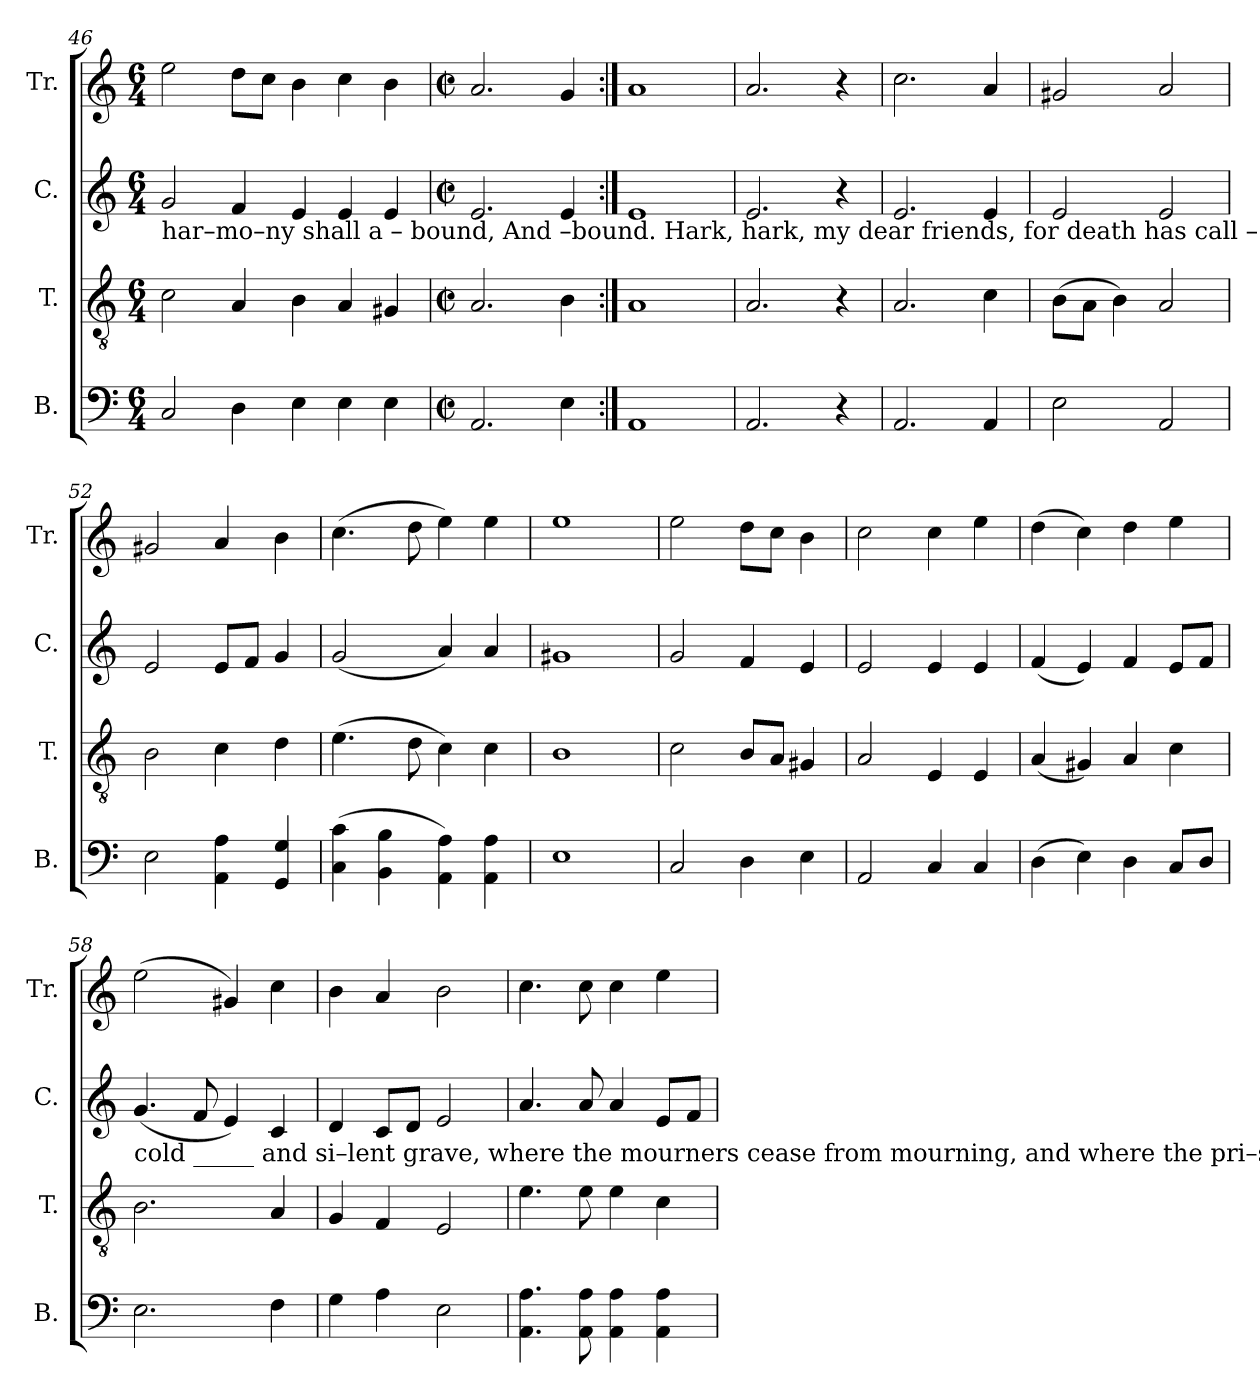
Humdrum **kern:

**kern	**kern	**kern	**kern
*part4	*part3	*part2	*part1
*staff4	*staff3	*staff2	*staff1
*I"B.	*I"T.	*I"C.	*I"Tr.
*I'B.	*I'T.	*I'C.	*I'Tr.
!!LO:LB:g=z
*clefF4	*clefGv2	*clefG2	*clefG2
*k[]	*k[]	*k[]	*k[]
*M6/4	*M6/4	*M6/4	*M6/4
=46	=46	=46	=46
!	!	!LO:TX:b:t=har–mo–ny  shall  a – bound,  And  –bound.  Hark,  hark,  my   dear  friends, for death has call     –    ed     me,    and    I     must   go  and  lie  down   in   the	!
2C/	2c\	2g/	2ee\
4D\	4A/	4f/	8dd\L
.	.	.	8cc\J
4E\	4B\	4e/	4b\
4E\	4A/	4e/	4cc\
4E\	4G#X/	4e/	4b\
=47	=47	=47	=47
*M2/2	*M2/2	*M2/2	*M2/2
*met(c|)	*met(c|)	*met(c|)	*met(c|)
2.AA/	2.A/	2.e/	2.a/
4E\	4B\	4e/	4g/
=48:|!	=48:|!	=48:|!	=48:|!
1AA	1A	1e	1a
=49	=49	=49	=49
2.AA/	2.A/	2.e/	2.a/
4r	4r	4r	4r
=50	=50	=50	=50
2.AA/	2.A/	2.e/	2.cc\
4AA/	4c\	4e/	4a/
=51	=51	=51	=51
2E\	(8B\L	2e/	2g#X/
.	8A\J	.	.
.	4B\)	.	.
2AA/	2A/	2e/	2a/
=52	=52	=52	=52
2E\	2B\	2e/	2g#X/
4AA\ 4A\	4c\	8e/L	4a/
.	.	8f/J	.
4GG/ 4G/	4d\	4g/	4b\
=53	=53	=53	=53
(4C\ 4c\	(4.e\	(2g/	(4.cc\
4BB\ 4B\	.	.	.
.	8d\	.	8dd\
4AA\ 4A\)	4c\)	4a/)	4ee\)
4AA\ 4A\	4c\	4a/	4ee\
=54	=54	=54	=54
1E	1B	1g#X	1ee
=55	=55	=55	=55
2C/	2c\	2g/	2ee\
4D\	8B/L	4f/	8dd\L
.	8A/J	.	8cc\J
4E\	4G#X/	4e/	4b\
=56	=56	=56	=56
2AA/	2A/	2e/	2cc\
4C/	4E/	4e/	4cc\
4C/	4E/	4e/	4ee\
=57	=57	=57	=57
(4D\	(4A/	(4f/	(4dd\
4E\)	4G#X/)	4e/)	4cc\)
4D\	4A/	4f/	4dd\
8C/L	4c\	8e/L	4ee\
8D/J	.	8f/J	.
!!LO:LB:g=z
=58	=58	=58	=58
!	!	!LO:TX:b:t=cold _____ and  si–lent  grave, where the mourners cease from mourning, and where the pri–so–ner is free,  where the rich and the  poor are both  a – like.	!
2.E\	2.B\	(4.g/	(2ee\
.	.	8f/	.
.	.	4e/)	4g#X/)
4F\	4A/	4c/	4cc\
=59	=59	=59	=59
4G\	4G/	4d/	4b\
4A\	4F/	8c/L	4a/
.	.	8d/J	.
2E\	2E/	2e/	2b\
=60	=60	=60	=60
4.AA\ 4.A\	4.e\	4.a/	4.cc\
8AA\ 8A\	8e\	8a/	8cc\
4AA\ 4A\	4e\	4a/	4cc\
4AA\ 4A\	4c\	8e/L	4ee\
.	.	8f/J	.
=	=	=	=
*-	*-	*-	*-
